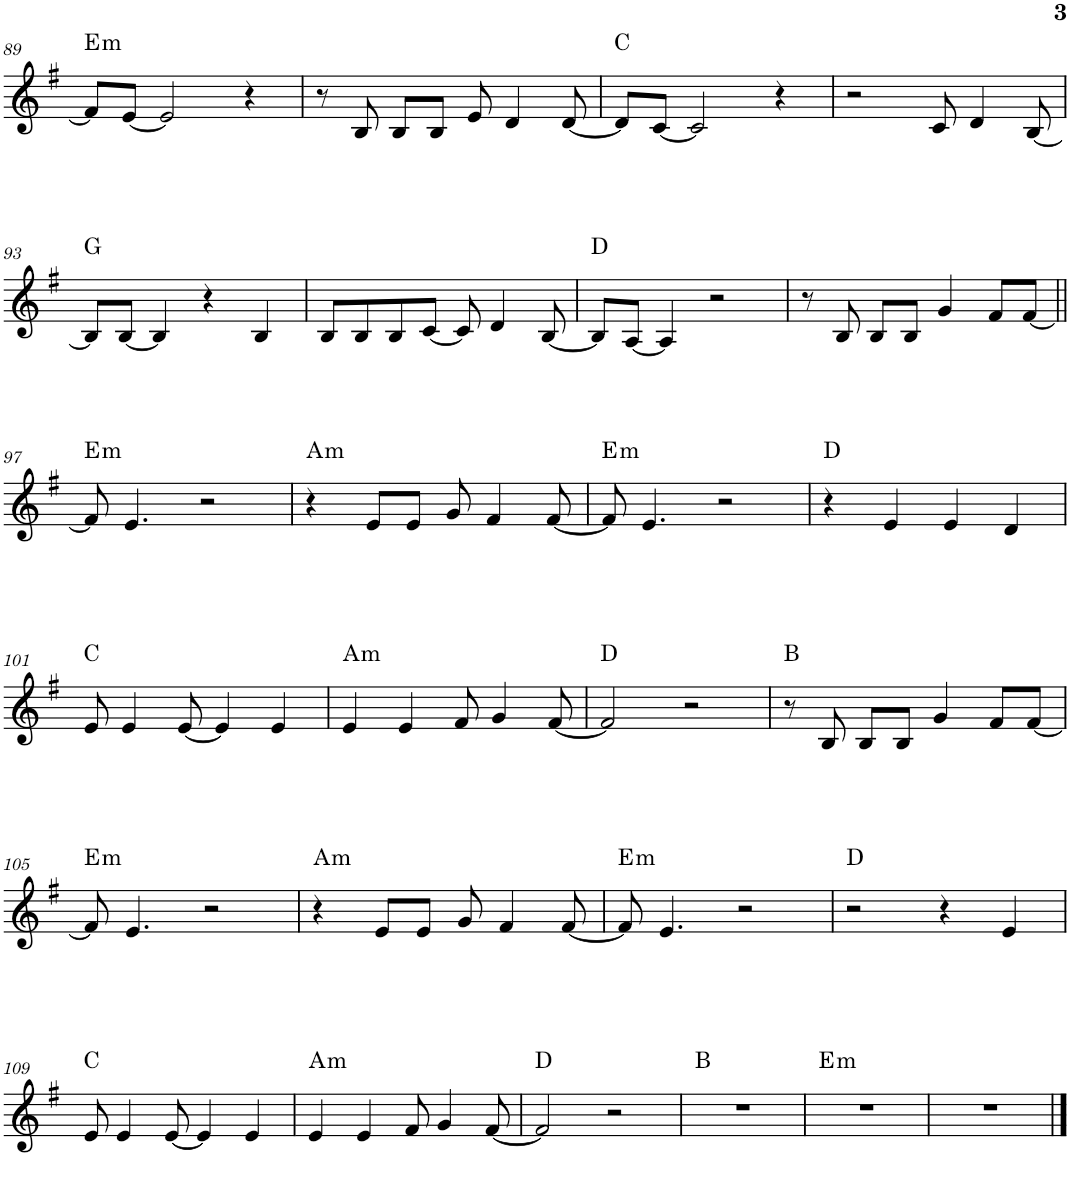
**kern	**harte
*part1	*part1
*staff1	*
*I"Piano	*
*I'Pno.	*
!!LO:PB:g=z
*clefG2	*
*k[f#]	*
*M4/4	*
=89	=89
!	!LO:H:kt=m
8f#/L]	E:min
[8e/J	.
2e/]	.
4r	.
=90	=90
8r	.
8B/	.
8B/L	.
8B/J	.
8e/	.
4d/	.
[8d/	.
=91	=91
8d/L]	C:maj
[8c/J	.
2c/]	.
4r	.
=92	=92
2r	.
8c/	.
4d/	.
[8B/	.
!!LO:LB:g=z
=93	=93
8B/L]	G:maj
[8B/J	.
4B/]	.
4r	.
4B/	.
=94	=94
8B/L	.
8B/	.
8B/	.
[8c/J	.
8c/]	.
4d/	.
[8B/	.
=95	=95
8B/L]	D:maj
[8A/J	.
4A/]	.
2r	.
=96	=96
8r	.
8B/	.
8B/L	.
8B/J	.
4g/	.
8f#/L	.
[8f#/J	.
!!LO:LB:g=z
=97||	=97||
!	!LO:H:kt=m
8f#/]	E:min
4.e/	.
2r	.
=98	=98
!	!LO:H:kt=m
4r	A:min
8e/L	.
8e/J	.
8g/	.
4f#/	.
[8f#/	.
=99	=99
!	!LO:H:kt=m
8f#/]	E:min
4.e/	.
2r	.
=100	=100
4r	D:maj
4e/	.
4e/	.
4d/	.
!!LO:LB:g=z
=101	=101
8e/	C:maj
4e/	.
[8e/	.
4e/]	.
4e/	.
=102	=102
!	!LO:H:kt=m
4e/	A:min
4e/	.
8f#/	.
4g/	.
[8f#/	.
=103	=103
2f#/]	D:maj
2r	.
=104	=104
8r	B:maj
8B/	.
8B/L	.
8B/J	.
4g/	.
8f#/L	.
[8f#/J	.
!!LO:LB:g=z
=105	=105
!	!LO:H:kt=m
8f#/]	E:min
4.e/	.
2r	.
=106	=106
!	!LO:H:kt=m
4r	A:min
8e/L	.
8e/J	.
8g/	.
4f#/	.
[8f#/	.
=107	=107
!	!LO:H:kt=m
8f#/]	E:min
4.e/	.
2r	.
=108	=108
2r	D:maj
4r	.
4e/	.
!!LO:LB:g=z
=109	=109
8e/	C:maj
4e/	.
[8e/	.
4e/]	.
4e/	.
=110	=110
!	!LO:H:kt=m
4e/	A:min
4e/	.
8f#/	.
4g/	.
[8f#/	.
=111	=111
2f#/]	D:maj
2r	.
=112	=112
1r	B:maj
=113	=113
!	!LO:H:kt=m
1r	E:min
=114	=114
1r	.
==	==
*-	*-
